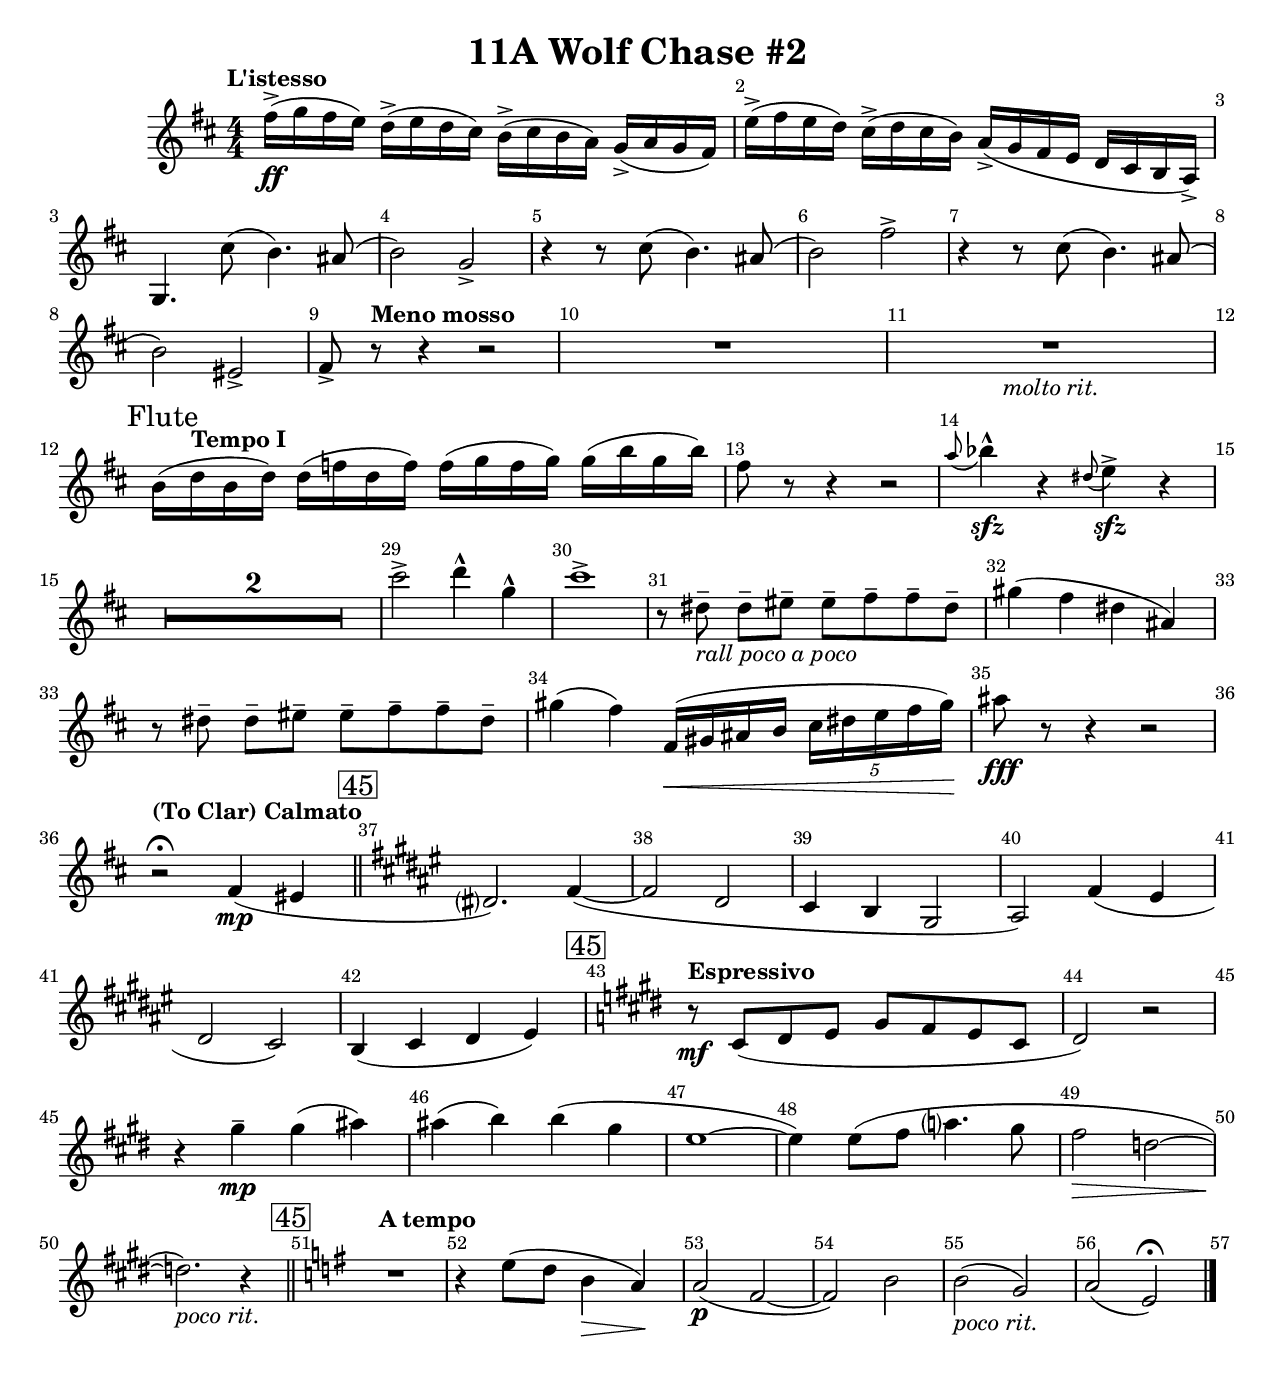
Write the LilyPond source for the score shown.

%{
    Comments
%}
\version "2.12.3"
\include "english.ly"

#(set-default-paper-size "letter" )

\paper {
    between-system-padding = #3.0
    between-system-space = #3.0
    ragged-last-bottom = ##t
}

\header {
    title = "11A Wolf Chase #2"
}

moltoRit = \markup { \italic { molto rit. } }
pocoRit = \markup { \italic { poco rit. } }
moltoRall = \markup { \italic { molto rall. } }
bendWithLip = \markup { \italic { bend with lip } }
accelPoco = \markup { \italic { accel poco a poco } }
rallPoco = \markup { \italic { rall poco a poco } }


clarinet = \relative c'' {
  \clef treble \key d \major
  \override Staff.TimeSignature #'style = #'()
  \override Score.BarNumber #'break-visibility = #'#(#t #t #t)
  \override MultiMeasureRest #'expand-limit = #1
  \override BreathingSign #'text = \markup {
    \musicglyph #"scripts.caesura.straight"
  }
  \compressFullBarRests

  \time 4/4
  \tempo "L'istesso"

  fs16(-> \ff g fs e) d(-> e d cs) b(-> cs b a) g(-> a g fs) |
  e'(-> fs e d) cs(-> d cs b) a(-> g fs e d cs b a)-> | g4. cs'8( b4.) as8( |
  b2) g2-> | r4 r8 cs8( b4.) as8( | b2) fs'2-> | r4 r8 cs8( b4.) as8( | b2) es,2-> |
  fs8-> \tempo "Meno mosso" r8 r4 r2 | R1 | R1 _\moltoRit |
  \mark Flute
  b16( \tempo "Tempo I" d b d) d( f d f) f( g f g) g( b g b) | fs8 r8 r4 r2 | 
    \appoggiatura a8 bf4-^ \sfz r4 \appoggiatura ds,8 e4-> \sfz r4 |
  R1*2

  \set Score.currentBarNumber = #29
  cs'2-> d4-^ g,4-^ | cs1-> | 
  r8 ds,8-- _\rallPoco ds--[ es--] es--[ fs-- fs-- ds--] | gs4( fs ds as) |
  r8 ds8-- ds--[ es--] es--[ fs-- fs-- ds--] | 
  gs4( fs) fs,16( \< gs as b \times 4/5 { cs ds e fs gs) \! } | as8 \fff r8 r4 r2 |
  \tempo "(To Clar) Calmato"
  r2\fermata fs,4(\mp es4 \bar "||"

  \mark \markup{ \box 45 }
  \key fs \major
  ds?2.) fs4(~|fs2 ds2 | cs4 b4 gs2 | as2) fs'4( es4 | ds2 cs2) | b4( cs ds es  ) |

  \mark \markup{ \box 45 }
  \key e \major
  \tempo Espressivo
  r8\mf cs8( ds e gs fs e cs | ds2) r2 | r4 gs'4--\mp gs( as) | as( b) b( gs |
  e1~ | e4) e8( fs8 a?4. gs8 | fs2 \> d2~ | d2.)_\pocoRit \! r4 \bar "||"

  \mark \markup{ \box 45 }
  \key g \major
  \tempo "A tempo"
  R1 | r4 e8( d8 b4 \> a4) \!| a2(\p fs~ | fs) b | b(_\pocoRit g) | a( e) \fermata 
  \bar "|."

}




\score {
  \clarinet
  \layout {
    \context { 
      \RemoveEmptyStaffContext 
    }
    \context {
      \Score
      \override SpacingSpanner
          #'base-shortest-duration = #(ly:make-moment 1 32)
    }
  }
}
